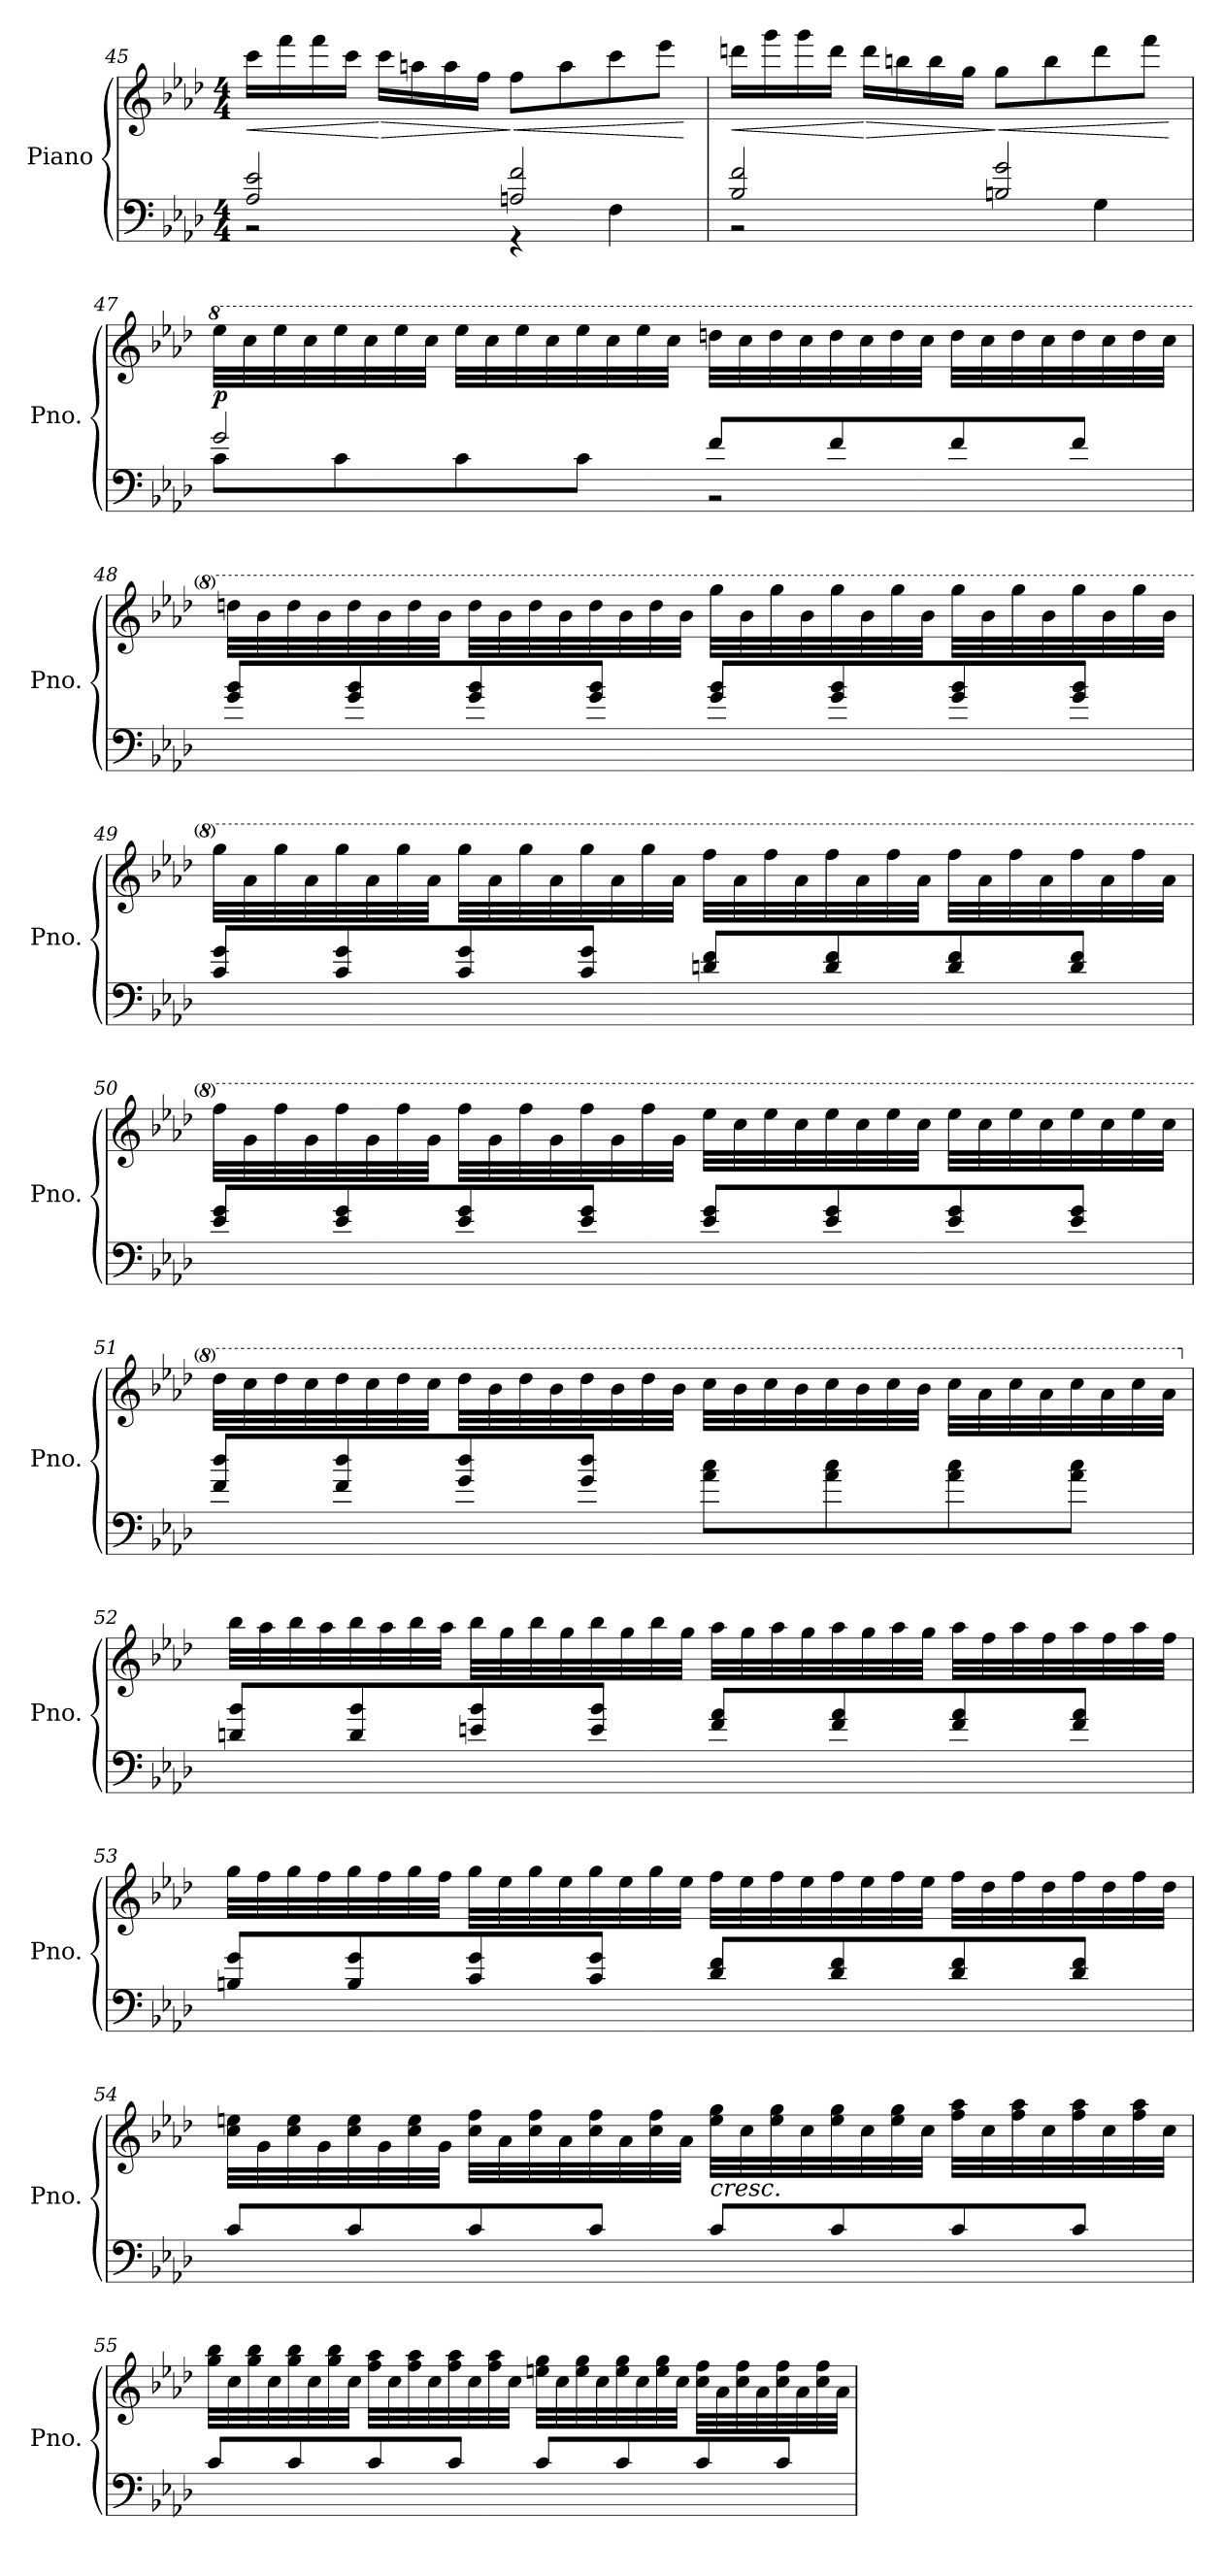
**kern	**kern	**dynam
*part1	*part1	*part1
*staff2	*staff1	*staff1/2
*I"Piano	*	*
*I'Pno.	*	*
*clefF4	*clefG2	*
*k[b-e-a-d-]	*k[b-e-a-d-]	*
*M4/4	*M4/4	*
=45	=45	=45
*^	*	*
!	!	!	!LO:HP:b
2A-/ 2e-/	2r	16ccc\LL	<
.	.	16fff\	.
.	.	16fff\	.
.	.	16ccc\JJ	.
!	!	!	!LO:HP:n=1:b
.	.	16ccc\LL	[ >
.	.	16aan\	.
.	.	16aa\	.
.	.	16ff\JJ	.
!	!	!	!LO:HP:n=1:b
2An/ 2f/	4r	8ff\L	] <
.	.	8aa\	.
.	4F\	8ccc\	.
.	.	8eee-\J	.
*v	*v	*	*
.	.	[
!!LO:LB:g=z
=46	=46	=46
*^	*	*
!	!	!	!LO:HP:b
2B-/ 2f/	2r	16dddn\LL	<
.	.	16ggg\	.
.	.	16ggg\	.
.	.	16ddd\JJ	.
!	!	!	!LO:HP:n=1:b
.	.	16ddd\LL	[ >
.	.	16bbn\	.
.	.	16bb\	.
.	.	16gg\JJ	.
!	!	!	!LO:HP:n=1:b
2Bn/ 2g/	4ryy	8gg\L	] <
.	.	8bb\	.
.	4G\	8ddd\	.
.	.	8fff\J	.
*v	*v	*	*
.	.	[
!!LO:LB:g=z
=47	=47	=47
*^	*	*
*	*	*8va	*
!	!	!	!LO:DY:b
2g/	8c\L	32eee-\LLL	p
.	.	32ccc\	.
.	.	32eee-\	.
.	.	32ccc\	.
.	8c\	32eee-\	.
.	.	32ccc\	.
.	.	32eee-\	.
.	.	32ccc\JJJ	.
.	8c\	32eee-\LLL	.
.	.	32ccc\	.
.	.	32eee-\	.
.	.	32ccc\	.
.	8c\J	32eee-\	.
.	.	32ccc\	.
.	.	32eee-\	.
.	.	32ccc\JJJ	.
8f/L	2r	32dddn\LLL	.
.	.	32ccc\	.
.	.	32ddd\	.
.	.	32ccc\	.
8f/	.	32ddd\	.
.	.	32ccc\	.
.	.	32ddd\	.
.	.	32ccc\JJJ	.
8f/	.	32ddd\LLL	.
.	.	32ccc\	.
.	.	32ddd\	.
.	.	32ccc\	.
8f/J	.	32ddd\	.
.	.	32ccc\	.
.	.	32ddd\	.
.	.	32ccc\JJJ	.
*v	*v	*	*
!!LO:LB:g=z
=48	=48	=48
8g/ 8b-/L	32dddn\LLL	.
.	32bb-\	.
.	32ddd\	.
.	32bb-\	.
8g/ 8b-/	32ddd\	.
.	32bb-\	.
.	32ddd\	.
.	32bb-\JJJ	.
8g/ 8b-/	32ddd\LLL	.
.	32bb-\	.
.	32ddd\	.
.	32bb-\	.
8g/ 8b-/J	32ddd\	.
.	32bb-\	.
.	32ddd\	.
.	32bb-\JJJ	.
8g/ 8b-/L	32ggg\LLL	.
.	32bb-\	.
.	32ggg\	.
.	32bb-\	.
8g/ 8b-/	32ggg\	.
.	32bb-\	.
.	32ggg\	.
.	32bb-\JJJ	.
8g/ 8b-/	32ggg\LLL	.
.	32bb-\	.
.	32ggg\	.
.	32bb-\	.
8g/ 8b-/J	32ggg\	.
.	32bb-\	.
.	32ggg\	.
.	32bb-\JJJ	.
!!LO:PB:g=z
=49	=49	=49
8c/ 8g/L	32ggg\LLL	.
.	32aa-\	.
.	32ggg\	.
.	32aa-\	.
8c/ 8g/	32ggg\	.
.	32aa-\	.
.	32ggg\	.
.	32aa-\JJJ	.
8c/ 8g/	32ggg\LLL	.
.	32aa-\	.
.	32ggg\	.
.	32aa-\	.
8c/ 8g/J	32ggg\	.
.	32aa-\	.
.	32ggg\	.
.	32aa-\JJJ	.
8dn/ 8f/L	32fff\LLL	.
.	32aa-\	.
.	32fff\	.
.	32aa-\	.
8d/ 8f/	32fff\	.
.	32aa-\	.
.	32fff\	.
.	32aa-\JJJ	.
8d/ 8f/	32fff\LLL	.
.	32aa-\	.
.	32fff\	.
.	32aa-\	.
8d/ 8f/J	32fff\	.
.	32aa-\	.
.	32fff\	.
.	32aa-\JJJ	.
!!LO:LB:g=z
=50	=50	=50
8e-/ 8g/L	32fff\LLL	.
.	32gg\	.
.	32fff\	.
.	32gg\	.
8e-/ 8g/	32fff\	.
.	32gg\	.
.	32fff\	.
.	32gg\JJJ	.
8e-/ 8g/	32fff\LLL	.
.	32gg\	.
.	32fff\	.
.	32gg\	.
8e-/ 8g/J	32fff\	.
.	32gg\	.
.	32fff\	.
.	32gg\JJJ	.
8e-/ 8g/L	32eee-\LLL	.
.	32ccc\	.
.	32eee-\	.
.	32ccc\	.
8e-/ 8g/	32eee-\	.
.	32ccc\	.
.	32eee-\	.
.	32ccc\JJJ	.
8e-/ 8g/	32eee-\LLL	.
.	32ccc\	.
.	32eee-\	.
.	32ccc\	.
8e-/ 8g/J	32eee-\	.
.	32ccc\	.
.	32eee-\	.
.	32ccc\JJJ	.
!!LO:LB:g=z
=51	=51	=51
8f/ 8dd-/L	32ddd-\LLL	.
.	32ccc\	.
.	32ddd-\	.
.	32ccc\	.
8f/ 8dd-/	32ddd-\	.
.	32ccc\	.
.	32ddd-\	.
.	32ccc\JJJ	.
8g/ 8dd-/	32ddd-\LLL	.
.	32bb-\	.
.	32ddd-\	.
.	32bb-\	.
8g/ 8dd-/J	32ddd-\	.
.	32bb-\	.
.	32ddd-\	.
.	32bb-\JJJ	.
8a-\ 8cc\L	32ccc\LLL	.
.	32bb-\	.
.	32ccc\	.
.	32bb-\	.
8a-\ 8cc\	32ccc\	.
.	32bb-\	.
.	32ccc\	.
.	32bb-\JJJ	.
8a-\ 8cc\	32ccc\LLL	.
.	32aa-\	.
.	32ccc\	.
.	32aa-\	.
8a-\ 8cc\J	32ccc\	.
.	32aa-\	.
.	32ccc\	.
.	32aa-\JJJ	.
!!LO:LB:g=z
=52	=52	=52
*	*X8va	*
8dn/ 8b-/L	32bb-\LLL	.
.	32aa-\	.
.	32bb-\	.
.	32aa-\	.
8d/ 8b-/	32bb-\	.
.	32aa-\	.
.	32bb-\	.
.	32aa-\JJJ	.
8en/ 8b-/	32bb-\LLL	.
.	32gg\	.
.	32bb-\	.
.	32gg\	.
8e/ 8b-/J	32bb-\	.
.	32gg\	.
.	32bb-\	.
.	32gg\JJJ	.
8f/ 8a-/L	32aa-\LLL	.
.	32gg\	.
.	32aa-\	.
.	32gg\	.
8f/ 8a-/	32aa-\	.
.	32gg\	.
.	32aa-\	.
.	32gg\JJJ	.
8f/ 8a-/	32aa-\LLL	.
.	32ff\	.
.	32aa-\	.
.	32ff\	.
8f/ 8a-/J	32aa-\	.
.	32ff\	.
.	32aa-\	.
.	32ff\JJJ	.
!!LO:LB:g=z
=53	=53	=53
8Bn/ 8g/L	32gg\LLL	.
.	32ff\	.
.	32gg\	.
.	32ff\	.
8B/ 8g/	32gg\	.
.	32ff\	.
.	32gg\	.
.	32ff\JJJ	.
8c/ 8g/	32gg\LLL	.
.	32ee-\	.
.	32gg\	.
.	32ee-\	.
8c/ 8g/J	32gg\	.
.	32ee-\	.
.	32gg\	.
.	32ee-\JJJ	.
8d-/ 8f/L	32ff\LLL	.
.	32ee-\	.
.	32ff\	.
.	32ee-\	.
8d-/ 8f/	32ff\	.
.	32ee-\	.
.	32ff\	.
.	32ee-\JJJ	.
8d-/ 8f/	32ff\LLL	.
.	32dd-\	.
.	32ff\	.
.	32dd-\	.
8d-/ 8f/J	32ff\	.
.	32dd-\	.
.	32ff\	.
.	32dd-\JJJ	.
!!LO:LB:g=z
=54	=54	=54
8c/L	32cc\ 32een\LLL	.
.	32g\	.
.	32cc\ 32ee\	.
.	32g\	.
8c/	32cc\ 32ee\	.
.	32g\	.
.	32cc\ 32ee\	.
.	32g\JJJ	.
8c/	32cc\ 32ff\LLL	.
.	32a-\	.
.	32cc\ 32ff\	.
.	32a-\	.
8c/J	32cc\ 32ff\	.
.	32a-\	.
.	32cc\ 32ff\	.
.	32a-\JJJ	.
!	!LO:TX:b:i:t=cresc.	!
8c/L	32ee\ 32gg\LLL	.
.	32cc\	.
.	32ee\ 32gg\	.
.	32cc\	.
8c/	32ee\ 32gg\	.
.	32cc\	.
.	32ee\ 32gg\	.
.	32cc\JJJ	.
8c/	32ff\ 32aa-\LLL	.
.	32cc\	.
.	32ff\ 32aa-\	.
.	32cc\	.
8c/J	32ff\ 32aa-\	.
.	32cc\	.
.	32ff\ 32aa-\	.
.	32cc\JJJ	.
!!LO:PB:g=z
=55	=55	=55
8c/L	32gg\ 32bb-\LLL	.
.	32cc\	.
.	32gg\ 32bb-\	.
.	32cc\	.
8c/	32gg\ 32bb-\	.
.	32cc\	.
.	32gg\ 32bb-\	.
.	32cc\JJJ	.
8c/	32ff\ 32aa-\LLL	.
.	32cc\	.
.	32ff\ 32aa-\	.
.	32cc\	.
8c/J	32ff\ 32aa-\	.
.	32cc\	.
.	32ff\ 32aa-\	.
.	32cc\JJJ	.
8c/L	32een\ 32gg\LLL	.
.	32cc\	.
.	32ee\ 32gg\	.
.	32cc\	.
8c/	32ee\ 32gg\	.
.	32cc\	.
.	32ee\ 32gg\	.
.	32cc\JJJ	.
8c/	32cc\ 32ff\LLL	.
.	32a-\	.
.	32cc\ 32ff\	.
.	32a-\	.
8c/J	32cc\ 32ff\	.
.	32a-\	.
.	32cc\ 32ff\	.
.	32a-\JJJ	.
=	=	=
*-	*-	*-
